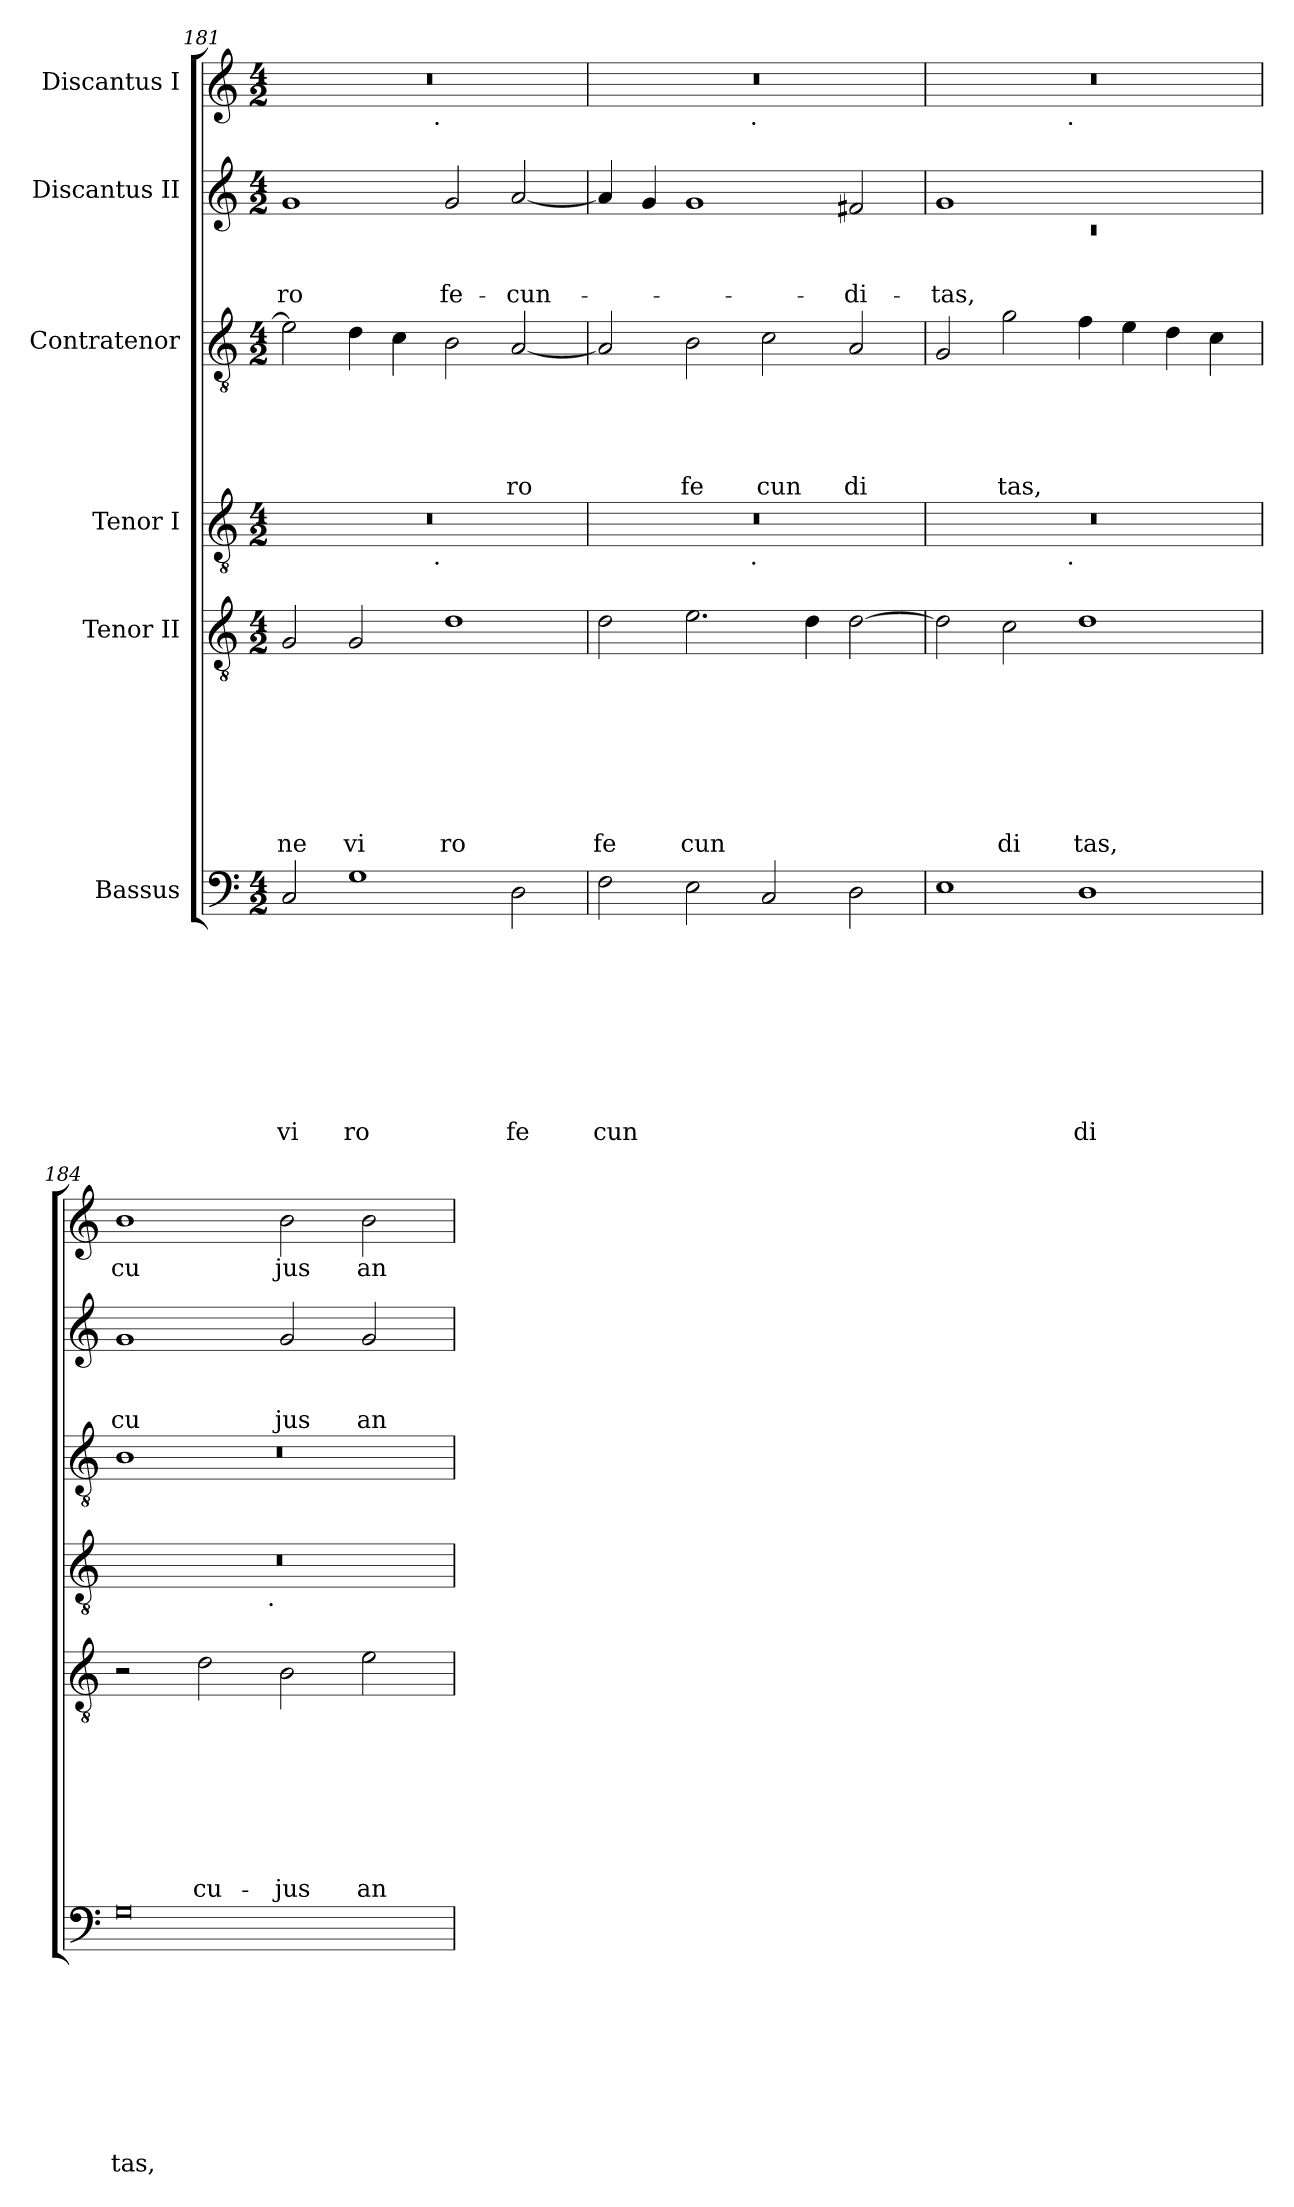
**kern	**text	**text	**text	**text	**text	**text	**text	**text	**text	**kern	**text	**text	**text	**text	**text	**text	**text	**text	**kern	**kern	**text	**text	**text	**text	**text	**kern	**text	**text	**text	**kern	**text
*part6	*part6	*part6	*part6	*part6	*part6	*part6	*part6	*part6	*part6	*part5	*part5	*part5	*part5	*part5	*part5	*part5	*part5	*part5	*part4	*part3	*part3	*part3	*part3	*part3	*part3	*part2	*part2	*part2	*part2	*part1	*part1
*staff6	*staff6	*staff6	*staff6	*staff6	*staff6	*staff6	*staff6	*staff6	*staff6	*staff5	*staff5	*staff5	*staff5	*staff5	*staff5	*staff5	*staff5	*staff5	*staff4	*staff3	*staff3	*staff3	*staff3	*staff3	*staff3	*staff2	*staff2	*staff2	*staff2	*staff1	*staff1
*I"Bassus	*	*	*	*	*	*	*	*	*	*I"Tenor II	*	*	*	*	*	*	*	*	*I"Tenor I	*I"Contratenor	*	*	*	*	*	*I"Discantus II	*	*	*	*I"Discantus I	*
*clefF4	*	*	*	*	*	*	*	*	*	*clefGv2	*	*	*	*	*	*	*	*	*clefGv2	*clefGv2	*	*	*	*	*	*clefG2	*	*	*	*clefG2	*
*k[]	*	*	*	*	*	*	*	*	*	*k[]	*	*	*	*	*	*	*	*	*k[]	*k[]	*	*	*	*	*	*k[]	*	*	*	*k[]	*
*C:	*	*	*	*	*	*	*	*	*	*C:	*	*	*	*	*	*	*	*	*C:	*C:	*	*	*	*	*	*C:	*	*	*	*C:	*
*M4/2	*	*	*	*	*	*	*	*	*	*M4/2	*	*	*	*	*	*	*	*	*M4/2	*M4/2	*	*	*	*	*	*M4/2	*	*	*	*M4/2	*
=181	=181	=181	=181	=181	=181	=181	=181	=181	=181	=181	=181	=181	=181	=181	=181	=181	=181	=181	=181	=181	=181	=181	=181	=181	=181	=181	=181	=181	=181	=181	=181
!	!	!	!	!	!	!	!	!	!LO:LY:b	!	!	!	!	!	!	!	!	!LO:LY:b	!	!	!	!	!	!	!	!	!	!	!LO:LY:b	!	!
*	*	*	*	*	*	*	*	*	*	*	*	*	*	*	*	*	*	*	*^	*	*	*	*	*	*	*	*	*	*	*^	*
2C/	.	.	.	.	.	.	.	.	vi	2G/	.	.	.	.	.	.	.	ne	0r	2ryy	2e\]	.	.	.	.	.	1g	.	.	-ro	0r	2ryy	.
!	!	!	!	!	!	!	!	!	!LO:LY:b	!	!	!	!	!	!	!	!	!LO:LY:b	!	!	!	!	!	!	!	!	!	!	!	!	!	!	!
1G	.	.	.	.	.	.	.	.	ro	2G/	.	.	.	.	.	.	.	vi	.	4...ryy	4d\	.	.	.	.	.	.	.	.	.	.	4...ryy	.
.	.	.	.	.	.	.	.	.	.	.	.	.	.	.	.	.	.	.	.	.	4c\	.	.	.	.	.	.	.	.	.	.	.	.
!	!	!	!	!	!	!	!	!	!	!	!	!	!	!	!	!	!	!	!	!	!	!	!	!	!	!	!	!	!	!	!	!LO:TX:b:t=.	!
!	!	!	!	!	!	!	!	!	!	!	!	!	!	!	!	!	!	!	!	!LO:TX:b:t=.	!	!	!	!	!	!	!	!	!	!	!	!	!
.	.	.	.	.	.	.	.	.	.	.	.	.	.	.	.	.	.	.	.	1ryy	.	.	.	.	.	.	.	.	.	.	.	1ryy	.
!	!	!	!	!	!	!	!	!	!	!	!	!	!	!	!	!	!	!LO:LY:b	!	!	!	!	!	!	!	!	!	!	!	!LO:LY:b	!	!	!
.	.	.	.	.	.	.	.	.	.	1d	.	.	.	.	.	.	.	ro	.	.	2B\	.	.	.	.	.	2g/	.	.	fe-	.	.	.
!	!	!	!	!	!	!	!	!	!LO:LY:b	!	!	!	!	!	!	!	!	!	!	!	!	!	!	!	!	!LO:LY:b	!	!	!	!LO:LY:b	!	!	!
2D\	.	.	.	.	.	.	.	.	fe	.	.	.	.	.	.	.	.	.	.	.	[<2A/	.	.	.	.	ro	[<2a/	.	.	-cun-	.	.	.
.	.	.	.	.	.	.	.	.	.	.	.	.	.	.	.	.	.	.	.	32ryy	.	.	.	.	.	.	.	.	.	.	.	32ryy	.
=182	=182	=182	=182	=182	=182	=182	=182	=182	=182	=182	=182	=182	=182	=182	=182	=182	=182	=182	=182	=182	=182	=182	=182	=182	=182	=182	=182	=182	=182	=182	=182	=182	=182
!	!	!	!	!	!	!	!	!	!LO:LY:b	!	!	!	!	!	!	!	!	!LO:LY:b	!	!	!	!	!	!	!	!	!	!	!	!	!	!	!
2F\	.	.	.	.	.	.	.	.	cun	2d\	.	.	.	.	.	.	.	fe	0r	2ryy	2A/]	.	.	.	.	.	4a/]	.	.	.	0r	2ryy	.
.	.	.	.	.	.	.	.	.	.	.	.	.	.	.	.	.	.	.	.	.	.	.	.	.	.	.	4g/	.	.	.	.	.	.
!	!	!	!	!	!	!	!	!	!	!	!	!	!	!	!	!	!	!LO:LY:b	!	!	!	!	!	!	!	!LO:LY:b	!	!	!	!	!	!	!
2E\	.	.	.	.	.	.	.	.	.	2.e\	.	.	.	.	.	.	.	cun	.	4...ryy	2B\	.	.	.	.	fe	1g	.	.	.	.	4...ryy	.
!	!	!	!	!	!	!	!	!	!	!	!	!	!	!	!	!	!	!	!	!	!	!	!	!	!	!	!	!	!	!	!	!LO:TX:b:t=.	!
!	!	!	!	!	!	!	!	!	!	!	!	!	!	!	!	!	!	!	!	!LO:TX:b:t=.	!	!	!	!	!	!	!	!	!	!	!	!	!
.	.	.	.	.	.	.	.	.	.	.	.	.	.	.	.	.	.	.	.	1ryy	.	.	.	.	.	.	.	.	.	.	.	1ryy	.
!	!	!	!	!	!	!	!	!	!	!	!	!	!	!	!	!	!	!	!	!	!	!	!	!	!	!LO:LY:b	!	!	!	!	!	!	!
2C/	.	.	.	.	.	.	.	.	.	.	.	.	.	.	.	.	.	.	.	.	2c\	.	.	.	.	cun	.	.	.	.	.	.	.
.	.	.	.	.	.	.	.	.	.	4d\	.	.	.	.	.	.	.	.	.	.	.	.	.	.	.	.	.	.	.	.	.	.	.
!	!	!	!	!	!	!	!	!	!	!	!	!	!	!	!	!	!	!	!	!	!	!	!	!	!	!LO:LY:b	!	!	!	!LO:LY:b	!	!	!
2D\	.	.	.	.	.	.	.	.	.	[>2d\	.	.	.	.	.	.	.	.	.	.	2A/	.	.	.	.	di	2f#/	.	.	-di-	.	.	.
.	.	.	.	.	.	.	.	.	.	.	.	.	.	.	.	.	.	.	.	32ryy	.	.	.	.	.	.	.	.	.	.	.	32ryy	.
=183	=183	=183	=183	=183	=183	=183	=183	=183	=183	=183	=183	=183	=183	=183	=183	=183	=183	=183	=183	=183	=183	=183	=183	=183	=183	=183	=183	=183	=183	=183	=183	=183	=183
*	*	*	*	*	*	*	*	*	*	*	*	*	*	*	*	*	*	*	*	*	*	*	*	*	*	*	*^	*	*	*	*	*	*
!	!	!	!	!	!	!	!	!	!	!	!	!	!	!	!	!	!	!	!	!	!	!	!	!	!	!	!	!LO:N:vis=1	!	!	!LO:LY:b	!	!	!
1E	.	.	.	.	.	.	.	.	.	2d\]	.	.	.	.	.	.	.	.	0r	2ryy	2G/	.	.	.	.	.	1g	0rc	.	.	-tas,	0r	2ryy	.
!	!	!	!	!	!	!	!	!	!	!	!	!	!	!	!	!	!	!LO:LY:b	!	!	!	!	!	!	!	!LO:LY:b	!	!	!	!	!	!	!	!
.	.	.	.	.	.	.	.	.	.	2c\	.	.	.	.	.	.	.	di	.	4...ryy	2g\	.	.	.	.	tas,	.	.	.	.	.	.	4...ryy	.
!	!	!	!	!	!	!	!	!	!	!	!	!	!	!	!	!	!	!	!	!	!	!	!	!	!	!	!	!	!	!	!	!	!LO:TX:b:t=.	!
!	!	!	!	!	!	!	!	!	!	!	!	!	!	!	!	!	!	!	!	!LO:TX:b:t=.	!	!	!	!	!	!	!	!	!	!	!	!	!	!
.	.	.	.	.	.	.	.	.	.	.	.	.	.	.	.	.	.	.	.	1ryy	.	.	.	.	.	.	.	.	.	.	.	.	1ryy	.
!	!	!	!	!	!	!	!	!	!LO:LY:b	!	!	!	!	!	!	!	!	!LO:LY:b	!	!	!	!	!	!	!	!	!	!	!	!	!	!	!	!
1D	.	.	.	.	.	.	.	.	di	1d	.	.	.	.	.	.	.	tas,	.	.	4f\	.	.	.	.	.	1ryy	.	.	.	.	.	.	.
.	.	.	.	.	.	.	.	.	.	.	.	.	.	.	.	.	.	.	.	.	4e\	.	.	.	.	.	.	.	.	.	.	.	.	.
.	.	.	.	.	.	.	.	.	.	.	.	.	.	.	.	.	.	.	.	.	4d\	.	.	.	.	.	.	.	.	.	.	.	.	.
.	.	.	.	.	.	.	.	.	.	.	.	.	.	.	.	.	.	.	.	.	4c\	.	.	.	.	.	.	.	.	.	.	.	.	.
.	.	.	.	.	.	.	.	.	.	.	.	.	.	.	.	.	.	.	.	32ryy	.	.	.	.	.	.	.	.	.	.	.	.	32ryy	.
!!LO:PB:g=z
=184	=184	=184	=184	=184	=184	=184	=184	=184	=184	=184	=184	=184	=184	=184	=184	=184	=184	=184	=184	=184	=184	=184	=184	=184	=184	=184	=184	=184	=184	=184	=184	=184	=184	=184
*	*	*	*	*	*	*	*	*	*	*	*	*	*	*	*	*	*	*	*	*	*^	*	*	*	*	*	*	*	*	*	*	*	*	*
*	*	*	*	*	*	*	*	*	*	*	*	*	*	*	*	*	*	*	*	*	*	*^	*	*	*	*	*	*	*	*	*	*	*	*	*
!	!	!	!	!	!	!	!	!	!LO:LY:b	!	!	!	!	!	!	!	!	!	!	!	!	!	!LO:N:vis=1	!	!	!	!	!	!	!	!	!	!LO:LY:b	!	!	!LO:LY:b
*	*	*	*	*	*	*	*	*	*	*	*	*	*	*	*	*	*	*	*	*	*	*	*	*	*	*	*	*	*v	*v	*	*	*	*	*	*
*	*	*	*	*	*	*	*	*	*	*	*	*	*	*	*	*	*	*	*	*	*	*	*	*	*	*	*	*	*	*	*	*	*v	*v	*
0G	.	.	.	.	.	.	.	.	tas,	2r	.	.	.	.	.	.	.	.	0r	2ryy	32ryy	1B	0r	.	.	.	.	.	1g	.	.	cu	1b	cu
.	.	.	.	.	.	.	.	.	.	.	.	.	.	.	.	.	.	.	.	.	1ryy	.	.	.	.	.	.	.	.	.	.	.	.	.
!	!	!	!	!	!	!	!	!	!	!	!	!	!	!	!	!	!	!LO:LY:b	!	!	!	!	!	!	!	!	!	!	!	!	!	!	!	!
.	.	.	.	.	.	.	.	.	.	2d\	.	.	.	.	.	.	.	cu-	.	4...ryy	.	.	.	.	.	.	.	.	.	.	.	.	.	.
!	!	!	!	!	!	!	!	!	!	!	!	!	!	!	!	!	!	!	!	!LO:TX:b:t=.	!	!	!	!	!	!	!	!	!	!	!	!	!	!
.	.	.	.	.	.	.	.	.	.	.	.	.	.	.	.	.	.	.	.	1ryy	.	.	.	.	.	.	.	.	.	.	.	.	.	.
!	!	!	!	!	!	!	!	!	!	!	!	!	!	!	!	!	!	!LO:LY:b	!	!	!	!	!	!	!	!	!	!	!	!	!	!LO:LY:b	!	!LO:LY:b
.	.	.	.	.	.	.	.	.	.	2B\	.	.	.	.	.	.	.	-jus	.	.	.	1ryy	.	.	.	.	.	.	2g/	.	.	jus	2b\	jus
.	.	.	.	.	.	.	.	.	.	.	.	.	.	.	.	.	.	.	.	.	2ryy	.	.	.	.	.	.	.	.	.	.	.	.	.
!	!	!	!	!	!	!	!	!	!	!	!	!	!	!	!	!	!	!LO:LY:b	!	!	!	!	!	!	!	!	!	!	!	!	!	!LO:LY:b	!	!LO:LY:b
.	.	.	.	.	.	.	.	.	.	2e\	.	.	.	.	.	.	.	an-	.	.	.	.	.	.	.	.	.	.	2g/	.	.	an	2b\	an
.	.	.	.	.	.	.	.	.	.	.	.	.	.	.	.	.	.	.	.	.	4...ryy	.	.	.	.	.	.	.	.	.	.	.	.	.
.	.	.	.	.	.	.	.	.	.	.	.	.	.	.	.	.	.	.	.	32ryy	.	.	.	.	.	.	.	.	.	.	.	.	.	.
*	*	*	*	*	*	*	*	*	*	*	*	*	*	*	*	*	*	*	*v	*v	*	*	*	*	*	*	*	*	*	*	*	*	*	*
*	*	*	*	*	*	*	*	*	*	*	*	*	*	*	*	*	*	*	*	*v	*v	*v	*	*	*	*	*	*	*	*	*	*	*
=	=	=	=	=	=	=	=	=	=	=	=	=	=	=	=	=	=	=	=	=	=	=	=	=	=	=	=	=	=	=	=
*-	*-	*-	*-	*-	*-	*-	*-	*-	*-	*-	*-	*-	*-	*-	*-	*-	*-	*-	*-	*-	*-	*-	*-	*-	*-	*-	*-	*-	*-	*-	*-
